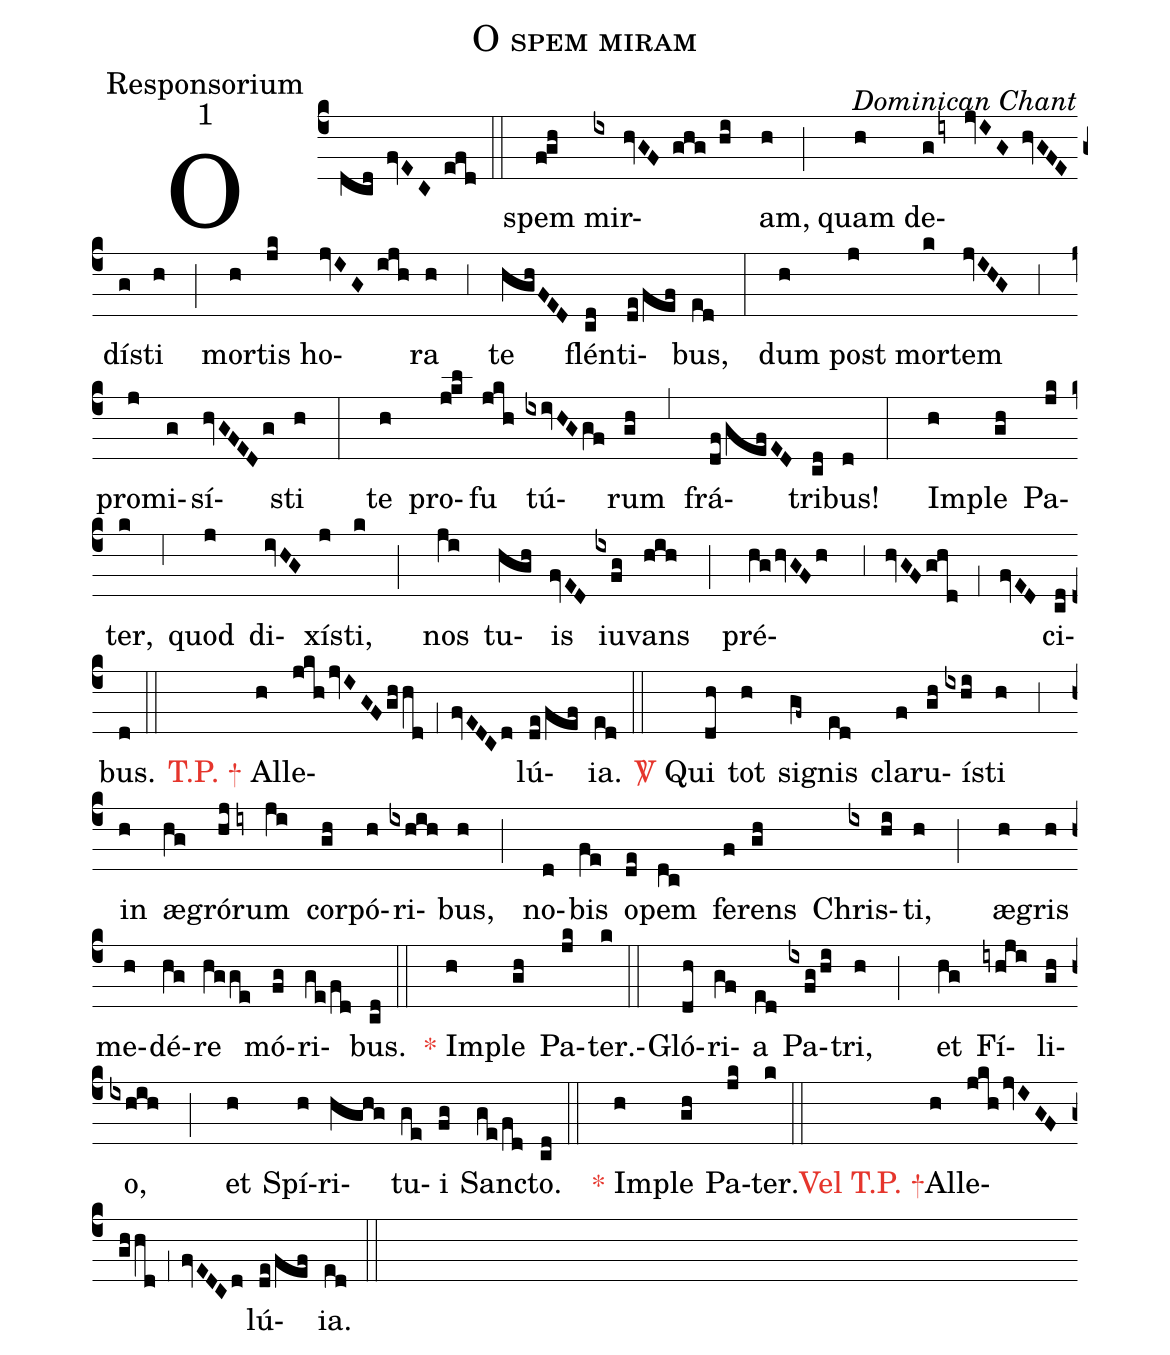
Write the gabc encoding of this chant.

name:O spem miram;
office-part:Responsorium;
mode:1;
commentary:Dominican Chant;
%%
(c4)O(dcd fvEC efd::) spem(fgh) mir(ix hvGF ghg hi )am,(h ;) quam(h) de(giy jvIG hvGFE)dí(g)sti (h ;)
mor(h)tis(jk) ho(jvIG ijh)ra(h ,3) te(hghFED) flén(cd)ti(de/fef)bus,(ed :)
dum(h) post(j) mor(k)tem(jvIHG ,3) pro(j)mi(g)sí(hvGFED/g)sti(h :)
te(h) pro(jkl)fu(jkh) tú(ixivHGgf)rum(gh ,5) frá(df/gefED)tri(cd)bus!(d :)
Im(h)ple(gh) Pa-(jk)ter,(k ,6) quod(j) di(ivHG)xís(j)ti,(k ;)
nos(ji) tu(hgh)is(fvED) iu(ixfg)vans(hih ;) pré(hg/hvGF/h ,3/hvGFghd/,1/fvED)ci(cd)bus.(d::)
<c>T.P. +</c> Al(h)le(jkh/jvIGFghhd/,1/fvEDCd)lú(de/fef)ia.(ed::)
<c><sp>V/</sp></c> Qui(dh) tot(h) sig(gf~)nis(ed) clar(f)u(gh)ís(ixhi)ti(h ,3)
in(h) æ(hg)gró(hj)rum(iy ji) cor(gh)pó(h)ri(ixhih)bus,(h ;)
no(d)bis(fe) op(de)em(dc) fe(f)rens(gh) Chris(ix hi)ti, (h ;)
æ(h)gris(h) me(h)dé(hg)re(hg/ge) mó(fg)ri(ge/fd)bus.(cd::)
<c>*</c> Im(h)ple(gh) Pa-(jk)ter.(k::)Gló(dh)ri(gf)a(ed) Pa(ixfg/hi)tri,(h ;) et(hg) Fí(iyhji)li(gh)o,(ixhih ;) et(h) Spí(h)ri(hghg)tu(ge)i(fg) San(ge/fd)cto.(cd::) <c>*</c> Im(h)ple(gh) Pa-(jk)ter.(k::)<c>Vel T.P. +</c>()Al(h)le(jkh/jvIGFghhd/,1/fvEDCd)lú(de/fef)ia.(ed::)
